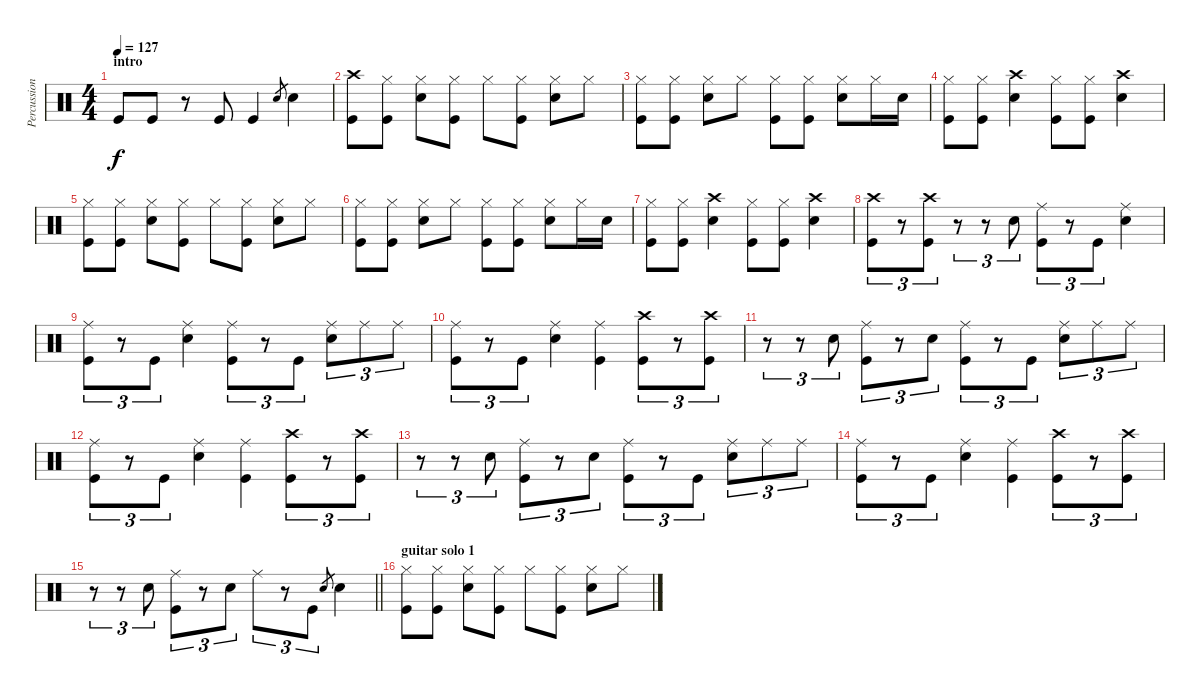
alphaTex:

\track ("Percussion" "Percussion") {instrument percussion}
\staff {score}
\articulation defaults
\ts (4 4)
\section ("" "intro")
\tempo 127
\clef neutral
\ks c "Kick (hit)".8{dy f} "Kick (hit)".8
r.8 "Kick (hit)".8 "Kick (hit)".4 "Snare (hit) 2".8{gr} "Snare (hit) 2".4 |
("Crash high (hit)" "Kick (hit)").8 ("Hi-Hat (closed)" "Kick (hit)").8 ("Hi-Hat (closed)" "Snare (hit) 2").8 ("Hi-Hat (closed)" "Kick (hit)").8 "Hi-Hat (closed)".8 ("Hi-Hat (closed)" "Kick (hit)").8 ("Hi-Hat (closed)" "Snare (hit) 2").8 "Hi-Hat (closed)".8 |
("Hi-Hat (closed)" "Kick (hit)").8 ("Hi-Hat (closed)" "Kick (hit)").8 ("Hi-Hat (closed)" "Snare (hit) 2").8 "Hi-Hat (closed)".8 ("Hi-Hat (closed)" "Kick (hit)").8 ("Hi-Hat (closed)" "Kick (hit)").8 ("Hi-Hat (closed)" "Snare (hit) 2").8 "Hi-Hat (closed)".16 "Snare (hit) 2".16 |
("Hi-Hat (closed)" "Kick (hit)").8 ("Hi-Hat (closed)" "Kick (hit)").8 ("Crash high (hit)" "Snare (hit) 2").4 ("Hi-Hat (closed)" "Kick (hit)").8 ("Hi-Hat (closed)" "Kick (hit)").8 ("Crash high (hit)" "Snare (hit) 2").4 |
("Hi-Hat (closed)" "Kick (hit)").8 ("Hi-Hat (closed)" "Kick (hit)").8 ("Hi-Hat (closed)" "Snare (hit) 2").8 ("Hi-Hat (closed)" "Kick (hit)").8 "Hi-Hat (closed)".8 ("Hi-Hat (closed)" "Kick (hit)").8 ("Hi-Hat (closed)" "Snare (hit) 2").8 "Hi-Hat (closed)".8 |
("Hi-Hat (closed)" "Kick (hit)").8 ("Hi-Hat (closed)" "Kick (hit)").8 ("Hi-Hat (closed)" "Snare (hit) 2").8 "Hi-Hat (closed)".8 ("Hi-Hat (closed)" "Kick (hit)").8 ("Hi-Hat (closed)" "Kick (hit)").8 ("Hi-Hat (closed)" "Snare (hit) 2").8 "Hi-Hat (closed)".16 "Snare (hit) 2".16 |
("Hi-Hat (closed)" "Kick (hit)").8 ("Hi-Hat (closed)" "Kick (hit)").8 ("Crash high (hit)" "Snare (hit) 2").4 ("Hi-Hat (closed)" "Kick (hit)").8 ("Hi-Hat (closed)" "Kick (hit)").8 ("Crash high (hit)" "Snare (hit) 2").4 |
("Crash high (hit)" "Kick (hit)").8{tu (3 2)} r.8{tu (3 2)} ("Kick (hit)" "Crash high (hit)").8{tu (3 2)} r.8{tu (3 2)} r.8{tu (3 2)} "Snare (hit) 2".8{tu (3 2)} ("Ride (middle)" "Kick (hit)").8{tu (3 2)} r.8{tu (3 2)} "Kick (hit)".8{tu (3 2)} ("Snare (hit) 2" "Ride (middle)").4 |
("Ride (middle)" "Kick (hit)").8{tu (3 2)} r.8{tu (3 2)} "Kick (hit)".8{tu (3 2)} ("Snare (hit) 2" "Ride (middle)").4 ("Ride (middle)" "Kick (hit)").8{tu (3 2)} r.8{tu (3 2)} "Kick (hit)".8{tu (3 2)} ("Snare (hit) 2" "Ride (middle)").8{tu (3 2)} "Ride (middle)".8{tu (3 2)} "Ride (middle)".8{tu (3 2)} |
("Ride (middle)" "Kick (hit)").8{tu (3 2)} r.8{tu (3 2)} "Kick (hit)".8{tu (3 2)} ("Snare (hit) 2" "Ride (middle)").4 ("Ride (middle)" "Kick (hit)").4 ("Crash high (hit)" "Kick (hit)").8{tu (3 2)} r.8{tu (3 2)} ("Crash high (hit)" "Kick (hit)").8{tu (3 2)} |
r.8{tu (3 2)} r.8{tu (3 2)} "Snare (hit) 2".8{tu (3 2)} ("Ride (middle)" "Kick (hit)").8{tu (3 2)} r.8{tu (3 2)} "Snare (hit) 2".8{tu (3 2)} ("Kick (hit)" "Ride (middle)").8{tu (3 2)} r.8{tu (3 2)} "Kick (hit)".8{tu (3 2)} ("Ride (middle)" "Snare (hit) 2").8{tu (3 2)} "Ride (middle)".8{tu (3 2)} "Ride (middle)".8{tu (3 2)} |
("Ride (middle)" "Kick (hit)").8{tu (3 2)} r.8{tu (3 2)} "Kick (hit)".8{tu (3 2)} ("Snare (hit) 2" "Ride (middle)").4 ("Ride (middle)" "Kick (hit)").4 ("Crash high (hit)" "Kick (hit)").8{tu (3 2)} r.8{tu (3 2)} ("Kick (hit)" "Crash high (hit)").8{tu (3 2)} |
r.8{tu (3 2)} r.8{tu (3 2)} "Snare (hit) 2".8{tu (3 2)} ("Kick (hit)" "Ride (middle)").8{tu (3 2)} r.8{tu (3 2)} "Snare (hit) 2".8{tu (3 2)} ("Kick (hit)" "Ride (middle)").8{tu (3 2)} r.8{tu (3 2)} "Kick (hit)".8{tu (3 2)} ("Snare (hit) 2" "Ride (middle)").8{tu (3 2)} "Ride (middle)".8{tu (3 2)} "Ride (middle)".8{tu (3 2)} |
("Ride (middle)" "Kick (hit)").8{tu (3 2)} r.8{tu (3 2)} "Kick (hit)".8{tu (3 2)} ("Snare (hit) 2" "Ride (middle)").4 ("Ride (middle)" "Kick (hit)").4 ("Crash high (hit)" "Kick (hit)").8{tu (3 2)} r.8{tu (3 2)} ("Kick (hit)" "Crash high (hit)").8{tu (3 2)} |
\barLineRight lightlight
r.8{tu (3 2)} r.8{tu (3 2)} "Snare (hit) 2".8{tu (3 2)} ("Ride (middle)" "Kick (hit)").8{tu (3 2)} r.8{tu (3 2)} "Snare (hit) 2".8{tu (3 2)} "Ride (middle)".8{tu (3 2)} r.8{tu (3 2)} "Kick (hit)".8{tu (3 2)} "Snare (hit) 2".8{gr} "Snare (hit) 2".4 |
\section ("" "guitar solo 1")
("Hi-Hat (closed)" "Kick (hit)").8 ("Hi-Hat (closed)" "Kick (hit)").8 ("Hi-Hat (closed)" "Snare (hit) 2").8 ("Hi-Hat (closed)" "Kick (hit)").8 "Hi-Hat (closed)".8 ("Hi-Hat (closed)" "Kick (hit)").8 ("Hi-Hat (closed)" "Snare (hit) 2").8 "Hi-Hat (closed)".8
